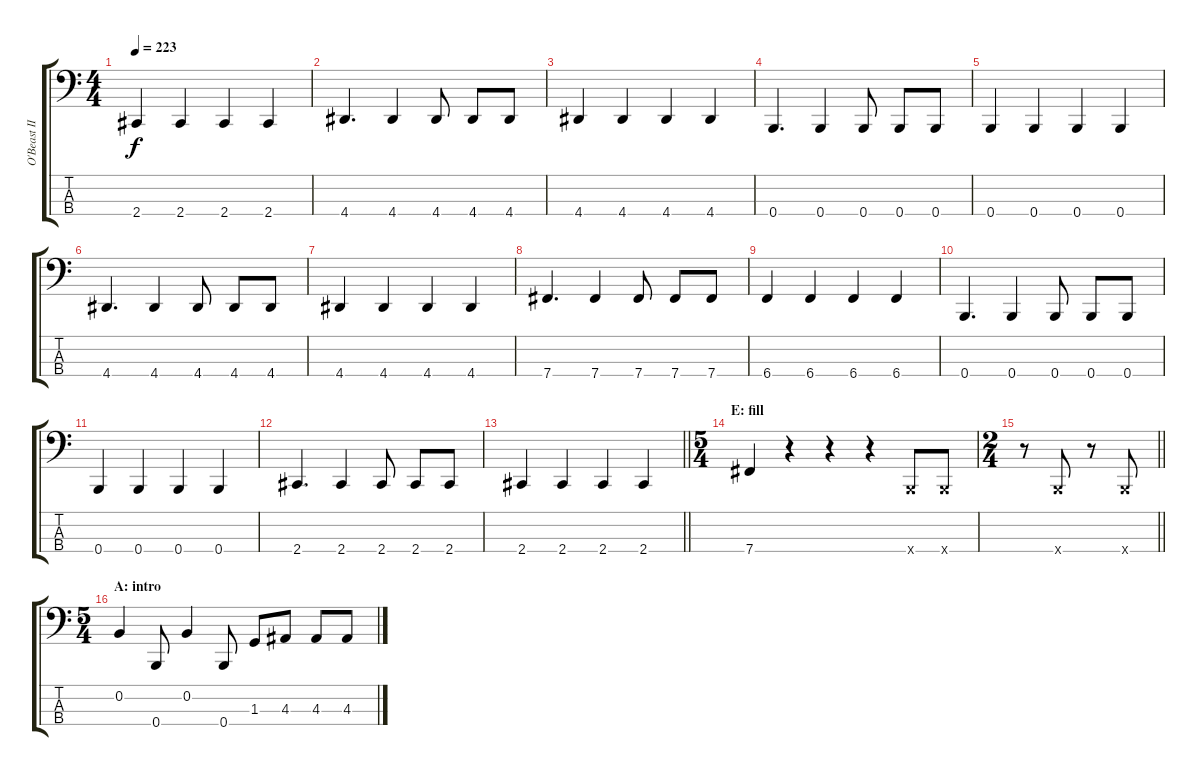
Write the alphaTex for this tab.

\track ("O'Beast II" "O'Beast II") {instrument electricbassfinger}
\staff {score tabs}
\tuning (E2 B1 Gb1 B0) {hide}
\ts (4 4)
\tempo 223
\clef f4
\ks c
2.4.4{dy f} 2.4.4 2.4.4 2.4.4 |
4.4.4{d} 4.4.4 4.4.8 4.4.8 4.4.8 |
4.4.4 4.4.4 4.4.4 4.4.4 |
0.4.4{d} 0.4.4 0.4.8 0.4.8 0.4.8 |
0.4.4 0.4.4 0.4.4 0.4.4 |
4.4.4{d} 4.4.4 4.4.8 4.4.8 4.4.8 |
4.4.4 4.4.4 4.4.4 4.4.4 |
7.4.4{d} 7.4.4 7.4.8 7.4.8 7.4.8 |
6.4.4 6.4.4 6.4.4 6.4.4 |
0.4.4{d} 0.4.4 0.4.8 0.4.8 0.4.8 |
0.4.4 0.4.4 0.4.4 0.4.4 |
2.4.4{d} 2.4.4 2.4.8 2.4.8 2.4.8 |
\barLineRight lightlight
2.4.4 2.4.4 2.4.4 2.4.4 |
\ts (5 4)
\section ("" "E: fill")
7.4.4 r.4 r.4 r.4 0.4{x}.8 0.4{x}.8 |
\ts (2 4)
\barLineRight lightlight
r.8 0.4{x}.8 r.8 0.4{x}.8 |
\ts (5 4)
\section ("" "A: intro")
0.2.4 0.4.8 0.2.4 0.4.8 1.3.8 4.3.8 4.3.8 4.3.8
